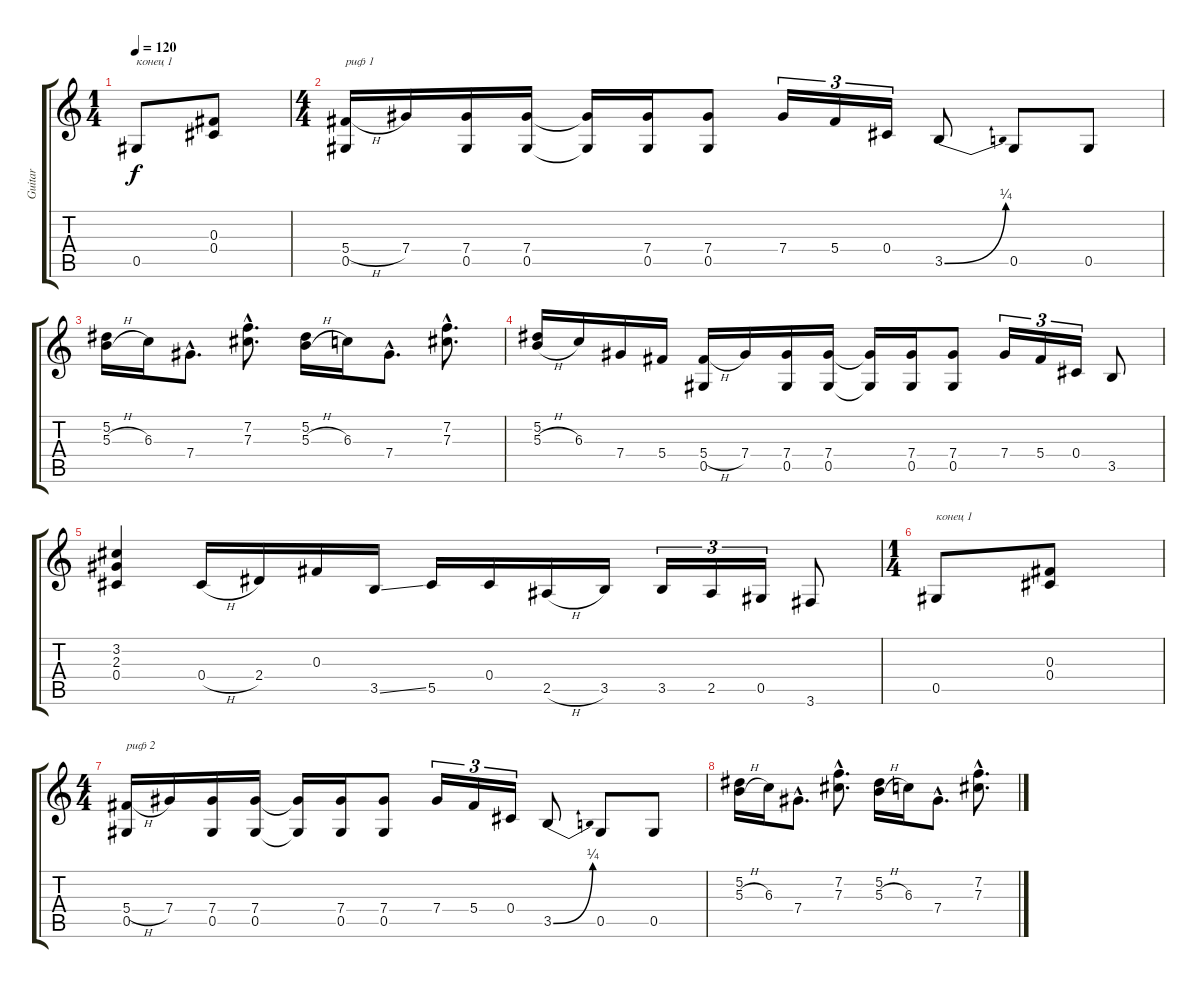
\track ("Guitar" "Guitar") {instrument acousticguitarsteel}
\staff {score tabs}
\tuning (Eb4 Bb3 Gb3 Db3 Ab2 Eb2) {hide}
\ts (1 4)
\tempo 120
\clef g2
\ks c
0.5.8{txt "конец 1" dy f} (0.3 0.4).8 |
\ts (4 4)
(5.4{h} 0.5).16{txt "риф 1"} 7.4.16 (7.4 0.5).16 (7.4 0.5).16 (7.4{t} 0.5{t}).16 (7.4 0.5).16 (7.4 0.5).8 7.4.16{tu (3 2)} 5.4.16{tu (3 2)} 0.4.16{tu (3 2)} 3.5{be (bend 0 0 60 1)}.8 0.5.8 0.5.8 |
(5.2 5.3{h}).16 6.3.16 7.4{hac}.8{d} (7.2{hac} 7.3{hac}).8{d} (5.2 5.3{h}).16 6.3.16 7.4{hac}.8{d} (7.2{hac} 7.3{hac}).8{d} |
(5.2 5.3{h}).16 6.3.16 7.4.16 5.4.16 (5.4{h} 0.5).16 7.4.16 (7.4 0.5).16 (7.4 0.5).16 (7.4{t} 0.5{t}).16 (7.4 0.5).16 (7.4 0.5).8 7.4.16{tu (3 2)} 5.4.16{tu (3 2)} 0.4.16{tu (3 2)} 3.5.8 |
(3.2 2.3 0.4).4 0.4{h}.16 2.4.16 0.3.16 3.5{ss}.16 5.5.16 0.4.16 2.5{h}.16 3.5.16 3.5.16{tu (3 2)} 2.5.16{tu (3 2)} 0.5.16{tu (3 2)} 3.6.8 |
\ts (1 4)
0.5.8{txt "конец 1"} (0.3 0.4).8 |
\ts (4 4)
(5.4{h} 0.5).16{txt "риф 2"} 7.4.16 (7.4 0.5).16 (7.4 0.5).16 (7.4{t} 0.5{t}).16 (7.4 0.5).16 (7.4 0.5).8 7.4.16{tu (3 2)} 5.4.16{tu (3 2)} 0.4.16{tu (3 2)} 3.5{be (bend 0 0 60 1)}.8 0.5.8 0.5.8 |
(5.2 5.3{h}).16 6.3.16 7.4{hac}.8{d} (7.2{hac} 7.3{hac}).8{d} (5.2 5.3{h}).16 6.3.16 7.4{hac}.8{d} (7.2{hac} 7.3{hac}).8{d}
